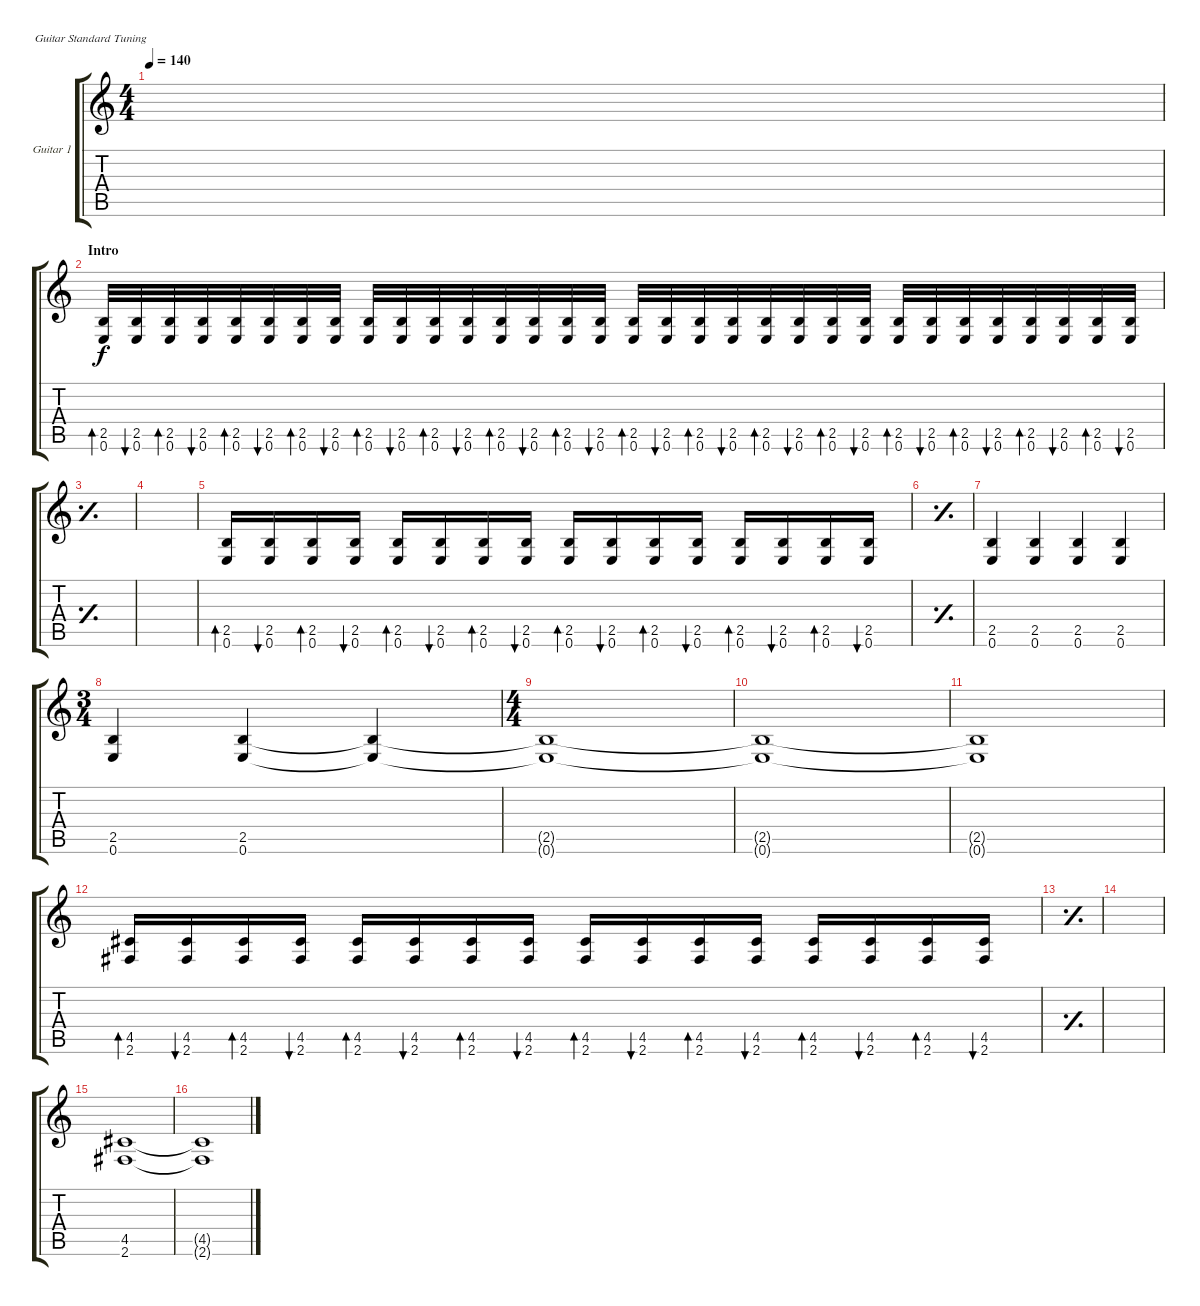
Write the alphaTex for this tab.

\bracketExtendMode groupsimilarinstruments
\firstSystemTrackNameOrientation horizontal
\otherSystemsTrackNameOrientation horizontal
\track ("Guitar 1" "Guitar 1") {instrument overdrivenguitar}
\staff {score tabs}
\tuning (E4 B3 G3 D3 A2 E2)
\ts (4 4)
\beaming (8 2 2 2 2)
\tempo 140
\clef g2
\ks c
|
\section ("" "Intro")
(2.5 0.6).32{bd 120} (2.5 0.6).32{bu 120} (2.5 0.6).32{bd 120} (2.5 0.6).32{bu 120} (2.5 0.6).32{bd 120} (2.5 0.6).32{bu 120} (2.5 0.6).32{bd 120} (2.5 0.6).32{bu 120} (2.5 0.6).32{bd 120} (2.5 0.6).32{bu 120} (2.5 0.6).32{bd 120} (2.5 0.6).32{bu 120} (2.5 0.6).32{bd 120} (2.5 0.6).32{bu 120} (2.5 0.6).32{bd 120} (2.5 0.6).32{bu 120} (2.5 0.6).32{bd 120} (2.5 0.6).32{bu 120} (2.5 0.6).32{bd 120} (2.5 0.6).32{bu 120} (2.5 0.6).32{bd 120} (2.5 0.6).32{bu 120} (2.5 0.6).32{bd 120} (2.5 0.6).32{bu 120} (2.5 0.6).32{bd 120} (2.5 0.6).32{bu 120} (2.5 0.6).32{bd 120} (2.5 0.6).32{bu 120} (2.5 0.6).32{bd 120} (2.5 0.6).32{bu 120} (2.5 0.6).32{bd 120} (2.5 0.6).32{bu 120} |
\simile simple
|
|
\simile none
(2.5 0.6).16{bd 60} (2.5 0.6).16{bu 60} (2.5 0.6).16{bd 60} (2.5 0.6).16{bu 60} (2.5 0.6).16{bd 60} (2.5 0.6).16{bu 60} (2.5 0.6).16{bd 60} (2.5 0.6).16{bu 60} (2.5 0.6).16{bd 60} (2.5 0.6).16{bu 60} (2.5 0.6).16{bd 60} (2.5 0.6).16{bu 60} (2.5 0.6).16{bd 60} (2.5 0.6).16{bu 60} (2.5 0.6).16{bd 60} (2.5 0.6).16{bu 60} |
\simile simple
|
\simile none
(2.5 0.6).4 (2.5 0.6).4 (2.5 0.6).4 (2.5 0.6).4 |
\ts (3 4)
(2.5 0.6).4 (2.5 0.6).4 (2.5{t} 0.6{t}).4 |
\ts (4 4)
(2.5{t} 0.6{t}).1 |
(2.5{t} 0.6{t}).1 |
(2.5{t} 0.6{t}).1 |
(4.5 2.6).16{bd 120} (4.5 2.6).16{bu 120} (4.5 2.6).16{bd 120} (4.5 2.6).16{bu 120} (4.5 2.6).16{bd 120} (4.5 2.6).16{bu 120} (4.5 2.6).16{bd 120} (4.5 2.6).16{bu 120} (4.5 2.6).16{bd 120} (4.5 2.6).16{bu 120} (4.5 2.6).16{bd 120} (4.5 2.6).16{bu 120} (4.5 2.6).16{bd 120} (4.5 2.6).16{bu 120} (4.5 2.6).16{bd 120} (4.5 2.6).16{bu 120} |
\simile simple
|
|
\simile none
(4.5 2.6).1 |
(4.5{t} 2.6{t}).1
